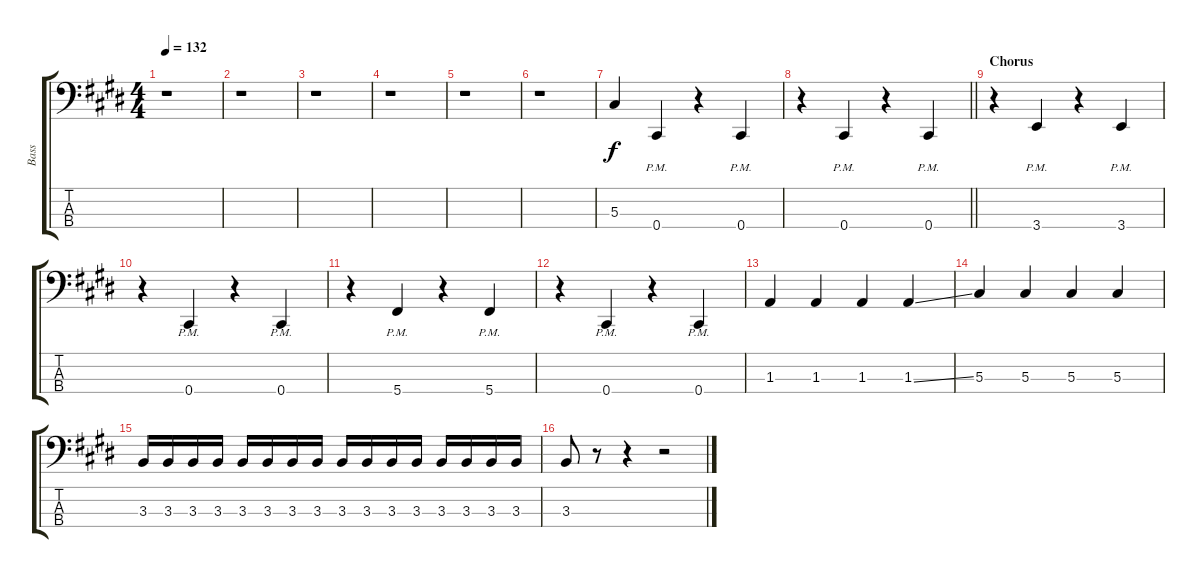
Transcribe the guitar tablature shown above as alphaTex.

\track ("Bass" "Bass") {instrument electricbasspick}
\staff {score tabs}
\tuning (Gb2 Db2 Ab1 Db1) {hide}
\ts (4 4)
\tempo 132
\clef f4
\ks c#minor
r.1{dy f} |
r.1 |
r.1 |
r.1 |
r.1 |
r.1 |
5.3.4 0.4{pm}.4 r.4 0.4{pm}.4 |
\barLineRight lightlight
r.4 0.4{pm}.4 r.4 0.4{pm}.4 |
\section ("" "Chorus")
r.4 3.4{pm}.4 r.4 3.4{pm}.4 |
r.4 0.4{pm}.4 r.4 0.4{pm}.4 |
r.4 5.4{pm}.4 r.4 5.4{pm}.4 |
r.4 0.4{pm}.4 r.4 0.4{pm}.4 |
1.3.4 1.3.4 1.3.4 1.3{ss}.4 |
5.3.4 5.3.4 5.3.4 5.3.4 |
3.3.16 3.3.16 3.3.16 3.3.16 3.3.16 3.3.16 3.3.16 3.3.16 3.3.16 3.3.16 3.3.16 3.3.16 3.3.16 3.3.16 3.3.16 3.3.16 |
3.3.8 r.8 r.4 r.2
